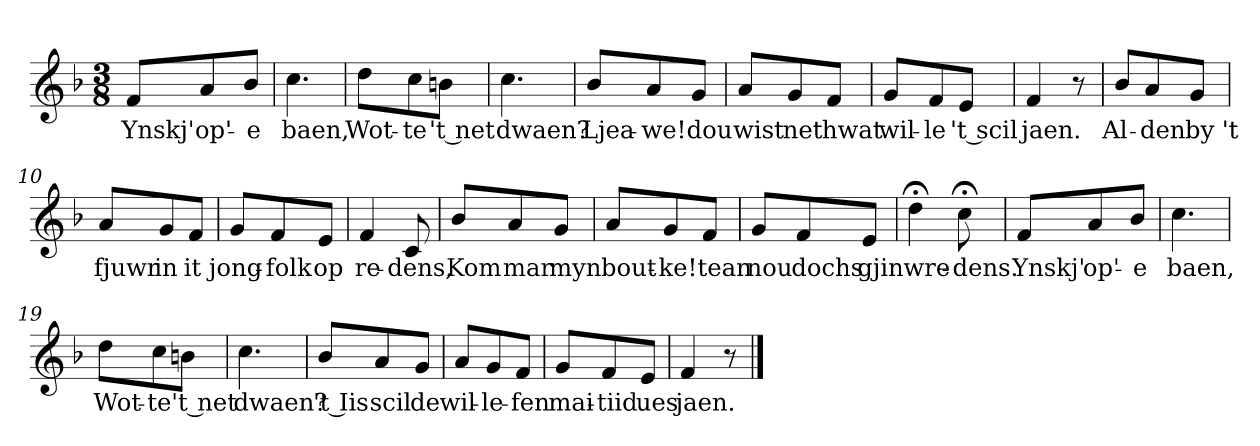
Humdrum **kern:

**kern	**text
*part1	*part1
*staff1	*staff1
*clefG2	*
*k[b-]	*
*F:	*
*M3/8	*
*MM120	*
=1	=1
8f/L	Ynskj'
8a/	op'-
8b-/J	-e
=2	=2
4.cc	baen,
=3	=3
8dd\L	Wot-
8cc\	-te
8bn\J	't net
=4	=4
4.cc	dwaen?
=5	=5
8b-/L	Ljea-
8a/	-we!
8g/J	dou
=6	=6
8a/L	wist
8g/	net
8f/J	hwat
=7	=7
8g/L	wil-
8f/	-le
8e/J	't scil
=8	=8
4f	jaen.
8r	.
=9	=9
8b-/L	Al-
8a/	-den
8g/J	by 't
=10	=10
8a/L	fjuwr
8g/	in
8f/J	it
=11	=11
8g/L	jong-
8f/	-folk
8e/J	op
=12	=12
4f	re-
8c	-dens,
=13	=13
8b-/L	Kom
8a/	mar
8g/J	myn
=14	=14
8a/L	bout-
8g/	-ke!
8f/J	tean
=15	=15
8g/L	nou
8f/	dochs
8e/J	gjin
=16	=16
4dd;<	wre-
8cc;<	-dens.
=17	=17
8f/L	Ynskj'
8a/	op'-
8b-/J	-e
=18	=18
4.cc	baen,
=19	=19
8dd\L	Wot-
8cc\	-te
8bn\J	't net
=20	=20
4.cc	dwaen?
=21	=21
8b-/L	't Iis
8a/	scil
8g/J	de
=22	=22
8a/L	wil-
8g/	-le-
8f/J	-fen
=23	=23
8g/L	mai-
8f/	-tiid
8e/J	ues
=24	=24
4f	jaen.
8r	.
==	==
*-	*-
